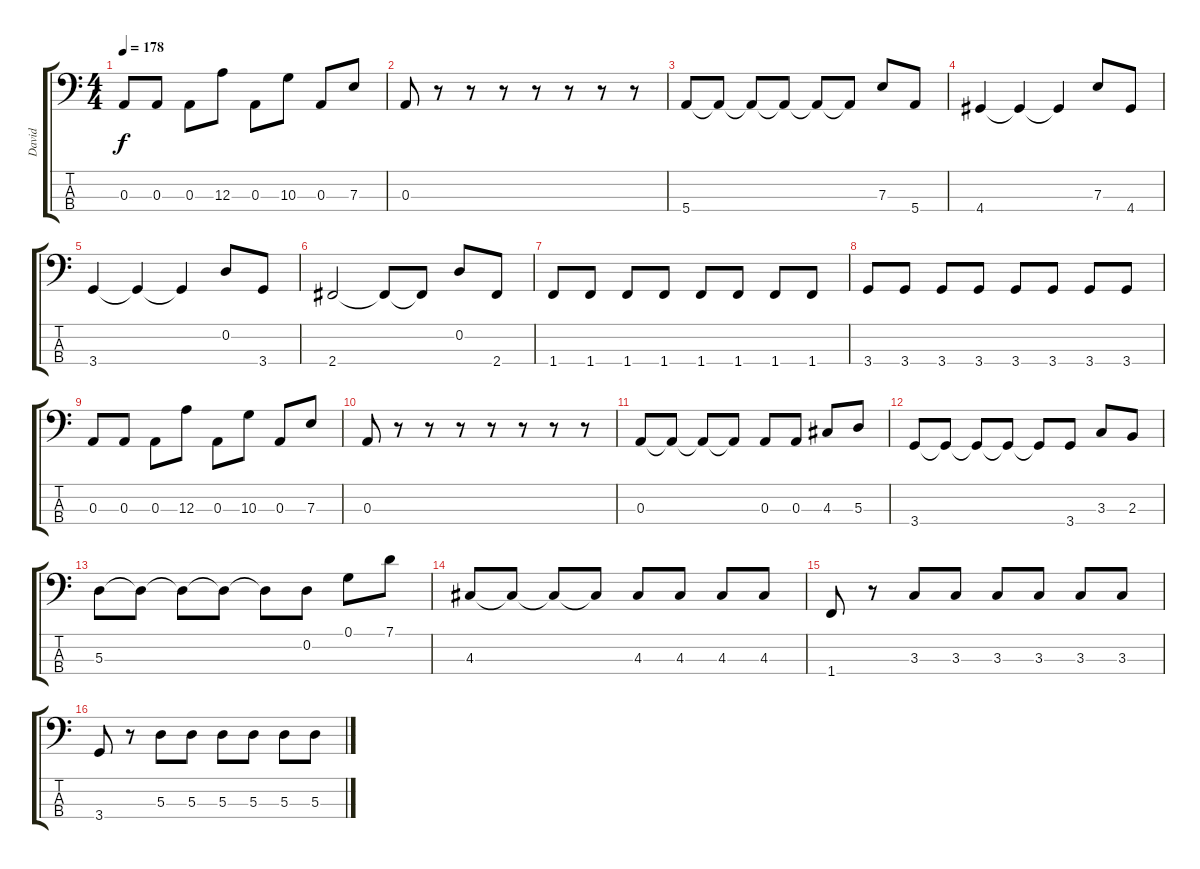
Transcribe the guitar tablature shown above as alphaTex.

\track ("David" "David") {instrument electricbassfinger}
\staff {score tabs}
\tuning (G2 D2 A1 E1) {hide}
\ts (4 4)
\tempo 178
\clef f4
\ks c
0.3.8{dy f} 0.3.8 0.3.8 12.3.8 0.3.8 10.3.8 0.3.8 7.3.8 |
0.3.8 r.8 r.8 r.8 r.8 r.8 r.8 r.8 |
5.4.8 5.4{t}.8 5.4{t}.8 5.4{t}.8 5.4{t}.8 5.4{t}.8 7.3.8 5.4.8 |
4.4.4 4.4{t}.4 4.4{t}.4 7.3.8 4.4.8 |
3.4.4 3.4{t}.4 3.4{t}.4 0.2.8 3.4.8 |
2.4.2 2.4{t}.8 2.4{t}.8 0.2.8 2.4.8 |
1.4.8 1.4.8 1.4.8 1.4.8 1.4.8 1.4.8 1.4.8 1.4.8 |
3.4.8 3.4.8 3.4.8 3.4.8 3.4.8 3.4.8 3.4.8 3.4.8 |
0.3.8 0.3.8 0.3.8 12.3.8 0.3.8 10.3.8 0.3.8 7.3.8 |
0.3.8 r.8 r.8 r.8 r.8 r.8 r.8 r.8 |
0.3.8 0.3{t}.8 0.3{t}.8 0.3{t}.8 0.3.8 0.3.8 4.3.8 5.3.8 |
3.4.8 3.4{t}.8 3.4{t}.8 3.4{t}.8 3.4{t}.8 3.4.8 3.3.8 2.3.8 |
5.3.8 5.3{t}.8 5.3{t}.8 5.3{t}.8 5.3{t}.8 0.2.8 0.1.8 7.1.8 |
4.3.8 4.3{t}.8 4.3{t}.8 4.3{t}.8 4.3.8 4.3.8 4.3.8 4.3.8 |
1.4.8 r.8 3.3.8 3.3.8 3.3.8 3.3.8 3.3.8 3.3.8 |
3.4.8 r.8 5.3.8 5.3.8 5.3.8 5.3.8 5.3.8 5.3.8
